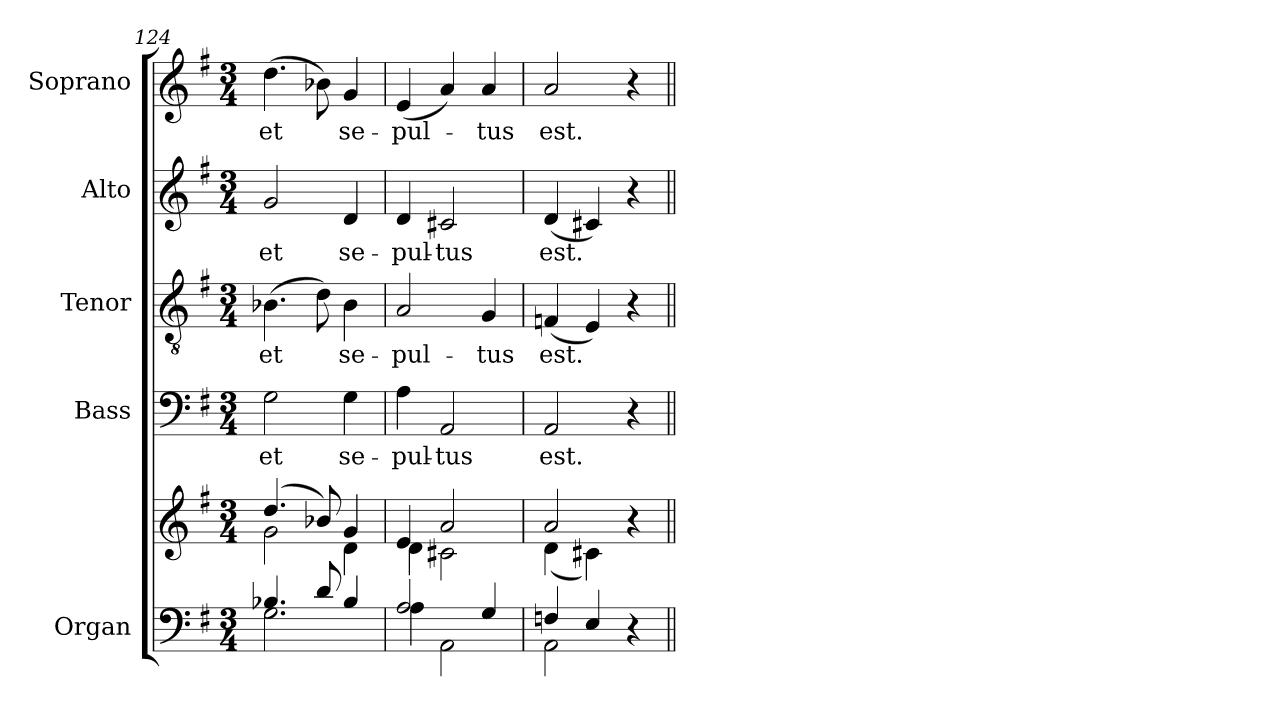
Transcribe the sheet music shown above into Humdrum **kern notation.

**kern	**kern	**kern	**text	**kern	**text	**kern	**text	**kern	**text
*part5	*part5	*part4	*part4	*part3	*part3	*part2	*part2	*part1	*part1
*staff6	*staff5	*staff4	*staff4	*staff3	*staff3	*staff2	*staff2	*staff1	*staff1
*I"Organ	*	*I"Bass	*	*I"Tenor	*	*I"Alto	*	*I"Soprano	*
*I'Org.	*	*I'B.	*	*I'T.	*	*I'A.	*	*I'S.	*
*clefF4	*clefG2	*clefF4	*	*clefGv2	*	*clefG2	*	*clefG2	*
*k[f#]	*k[f#]	*k[f#]	*	*k[f#]	*	*k[f#]	*	*k[f#]	*
*G:	*G:	*G:	*	*G:	*	*G:	*	*G:	*
*M3/4	*M3/4	*M3/4	*	*M3/4	*	*M3/4	*	*M3/4	*
=124	=124	=124	=124	=124	=124	=124	=124	=124	=124
*^	*^	*	*	*	*	*	*	*	*
!	!	!	!	!	!LO:LY:b	!	!LO:LY:b	!	!LO:LY:b	!	!LO:LY:b
4.B-X/	2.G\	(>4.dd/	2g\	2G\	et	(>4.B-X\	et	2g/	et	(>4.dd\	et
8d/	.	8b-X/)	.	.	.	8d\)	.	.	.	8b-X\)	.
!	!	!	!	!	!LO:LY:b	!	!LO:LY:b	!	!LO:LY:b	!	!LO:LY:b
4B-/	.	4g/	4d\	4G\	se-	4B-\	se-	4d/	se-	4g/	se-
=125	=125	=125	=125	=125	=125	=125	=125	=125	=125	=125	=125
!	!	!	!	!	!LO:LY:b	!	!LO:LY:b	!	!LO:LY:b	!	!LO:LY:b
2A/	4A\	4e/	4d\	4A\	-pul-	2A/	-pul-	4d/	-pul-	(<4e/	-pul-
!	!	!	!	!	!LO:LY:b	!	!	!	!LO:LY:b	!	!
.	2AA\	2a/	2c#X\	2AA/	-tus	.	.	2c#X/	-tus	4a/)	.
!	!	!	!	!	!	!	!LO:LY:b	!	!	!	!LO:LY:b
4G/	.	.	.	.	.	4G/	-tus	.	.	4a/	-tus
=126	=126	=126	=126	=126	=126	=126	=126	=126	=126	=126	=126
!	!	!	!	!	!LO:LY:b	!	!LO:LY:b	!	!LO:LY:b	!	!LO:LY:b
4Fn/	2AA\	2a/	(>4d\	2AA/	est.	(<4Fn/	est.	(<4d/	est.	2a/	est.
4E/	.	.	4c#X\)	.	.	4E/)	.	4c#X/)	.	.	.
4r	4ryy	4r	4ryy	4r	.	4r	.	4r	.	4r	.
*v	*v	*	*	*	*	*	*	*	*	*	*
*	*v	*v	*	*	*	*	*	*	*	*
=||	=||	=||	=||	=||	=||	=||	=||	=||	=||
*-	*-	*-	*-	*-	*-	*-	*-	*-	*-
